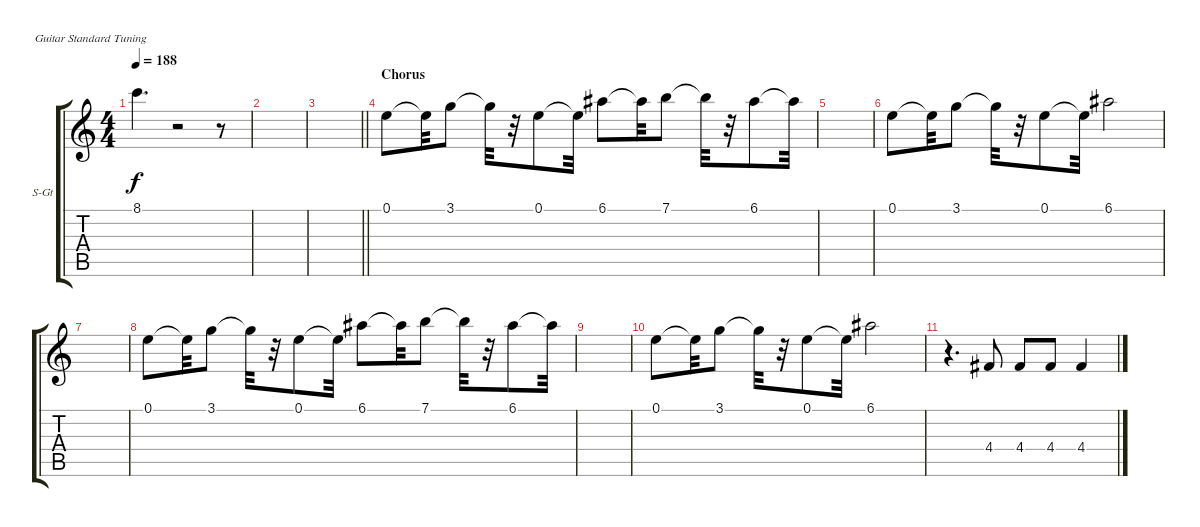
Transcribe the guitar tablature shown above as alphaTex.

\bracketExtendMode groupsimilarinstruments
\firstSystemTrackNameOrientation horizontal
\otherSystemsTrackNameOrientation horizontal
\track ("Voice" "S-Gt") {mute instrument synthvoice}
\staff {score tabs}
\tuning (E4 B3 G3 D3 A2 E2)
\displaytranspose 12
\ts (4 4)
\tempo 188
\clef g2
\ks c
8.1{t}.4{d dy f} r.2 r.8 |
|
\barLineRight lightlight
|
\section ("" "Chorus")
0.1.8 0.1{t}.32 3.1.8 3.1{t}.32 r.32 0.1.8 0.1{t}.32 6.1.8 6.1{t}.32 7.1.8 7.1{t}.32 r.32 6.1.8 6.1{t}.32 |
|
0.1.8 0.1{t}.32 3.1.8 3.1{t}.32 r.32 0.1.8 0.1{t}.32 6.1.2 |
|
0.1.8 0.1{t}.32 3.1.8 3.1{t}.32 r.32 0.1.8 0.1{t}.32 6.1.8 6.1{t}.32 7.1.8 7.1{t}.32 r.32 6.1.8 6.1{t}.32 |
|
0.1.8 0.1{t}.32 3.1.8 3.1{t}.32 r.32 0.1.8 0.1{t}.32 6.1.2 |
r.4{d} 4.4.8 4.4.8 4.4.8 4.4.4
